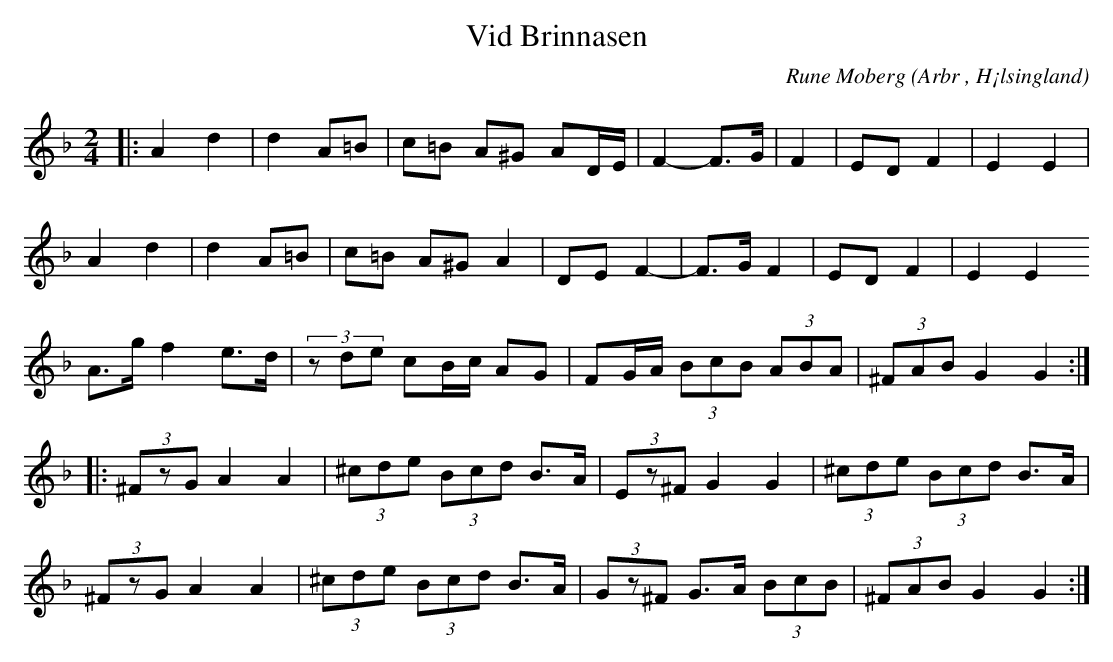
X:1
T:Vid Brinnasen
C: Rune Moberg
O:Arbr , H¡lsingland
M:2/4
L:1/8
K:Dm
|: A2 d2|d2 A=B|c=B A^G AD/E/|F2-F>G|F2|ED F2|E2 E2|
A2 d2|d2 A=B|c=B A^G A2|DE F2-|F>G F2|ED F2|E2 E2
A>g f2 e>d|(3zde cB/c/ AG|FG/A/ (3BcB (3ABA|(3^FAB G2 G2:|
|:(3^FzG A2 A2|(3^cde (3Bcd B>A|(3Ez^F G2 G2|(3^cde (3Bcd B>A|
(3^FzG A2 A2|(3^cde (3Bcd B>A| (3Gz^F G>A (3BcB|(3^FAB G2 G2:|
